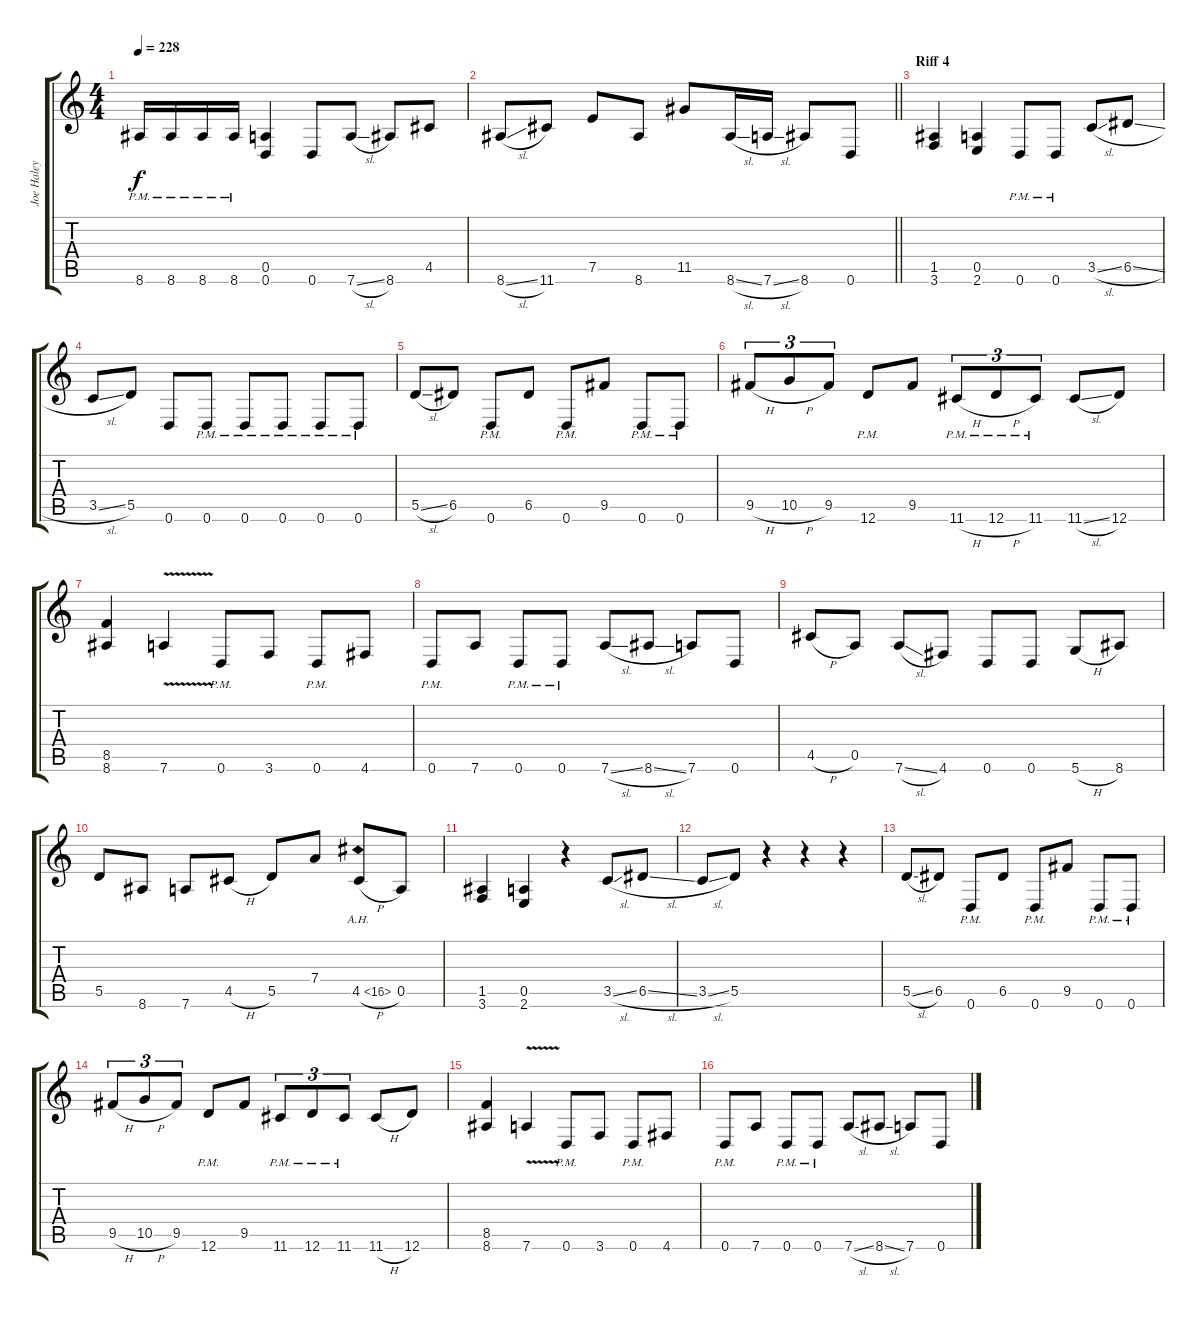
\track ("Joe Haley" "Joe Haley") {instrument distortionguitar}
\staff {score tabs}
\tuning (E4 B3 G3 D3 A2 D2) {hide}
\ts (4 4)
\tempo 228
\clef g2
\ks c
8.6{pm}.16{dy f} 8.6{pm}.16 8.6{pm}.16 8.6{pm}.16 (0.5 0.6).4 0.6.8 7.6{sl}.8 8.6.8 4.5.8 |
\barLineRight lightlight
8.6{sl}.8 11.6.8 7.5.8 8.6.8 11.5.8 8.6{sl}.16 7.6{sl}.16 8.6.8 0.6.8 |
\section ("" "Riff 4")
(1.5 3.6).4 (0.5 2.6).4 0.6{pm}.8 0.6{pm}.8 3.5{sl}.8 6.5{sl}.8 |
3.5{sl}.8 5.5.8 0.6.8 0.6{pm}.8 0.6{pm}.8 0.6{pm}.8 0.6{pm}.8 0.6{pm}.8 |
5.5{sl}.8 6.5.8 0.6{pm}.8 6.5.8 0.6{pm}.8 9.5.8 0.6{pm}.8 0.6{pm}.8 |
9.5{h}.8{tu (3 2)} 10.5{h}.8{tu (3 2)} 9.5.8{tu (3 2)} 12.6{pm}.8 9.5.8 11.6{h pm}.8{tu (3 2)} 12.6{h pm}.8{tu (3 2)} 11.6{pm}.8{tu (3 2)} 11.6{sl}.8 12.6.8 |
(8.5 8.6).4 7.6{v}.4 0.6{pm}.8 3.6.8 0.6{pm}.8 4.6.8 |
0.6{pm}.8 7.6.8 0.6{pm}.8 0.6{pm}.8 7.6{sl}.8 8.6{sl}.8 7.6.8 0.6.8 |
4.5{h}.8 0.5.8 7.6{sl}.8 4.6.8 0.6.8 0.6.8 5.6{h}.8 8.6.8 |
5.5.8 8.6.8 7.6.8 4.5{h}.8 5.5.8 7.4.8 4.5{ah 12 h}.8 0.5.8 |
(1.5 3.6).4 (0.5 2.6).4 r.4 3.5{sl}.8 6.5{sl}.8 |
3.5{sl}.8 5.5.8 r.4 r.4 r.4 |
5.5{sl}.8 6.5.8 0.6{pm}.8 6.5.8 0.6{pm}.8 9.5.8 0.6{pm}.8 0.6{pm}.8 |
9.5{h}.8{tu (3 2)} 10.5{h}.8{tu (3 2)} 9.5.8{tu (3 2)} 12.6{pm}.8 9.5.8 11.6{pm}.8{tu (3 2)} 12.6{pm}.8{tu (3 2)} 11.6{pm}.8{tu (3 2)} 11.6{h}.8 12.6.8 |
(8.5 8.6).4 7.6{v}.4 0.6{pm}.8 3.6.8 0.6{pm}.8 4.6.8 |
0.6{pm}.8 7.6.8 0.6{pm}.8 0.6{pm}.8 7.6{sl}.8 8.6{sl}.8 7.6.8 0.6.8
